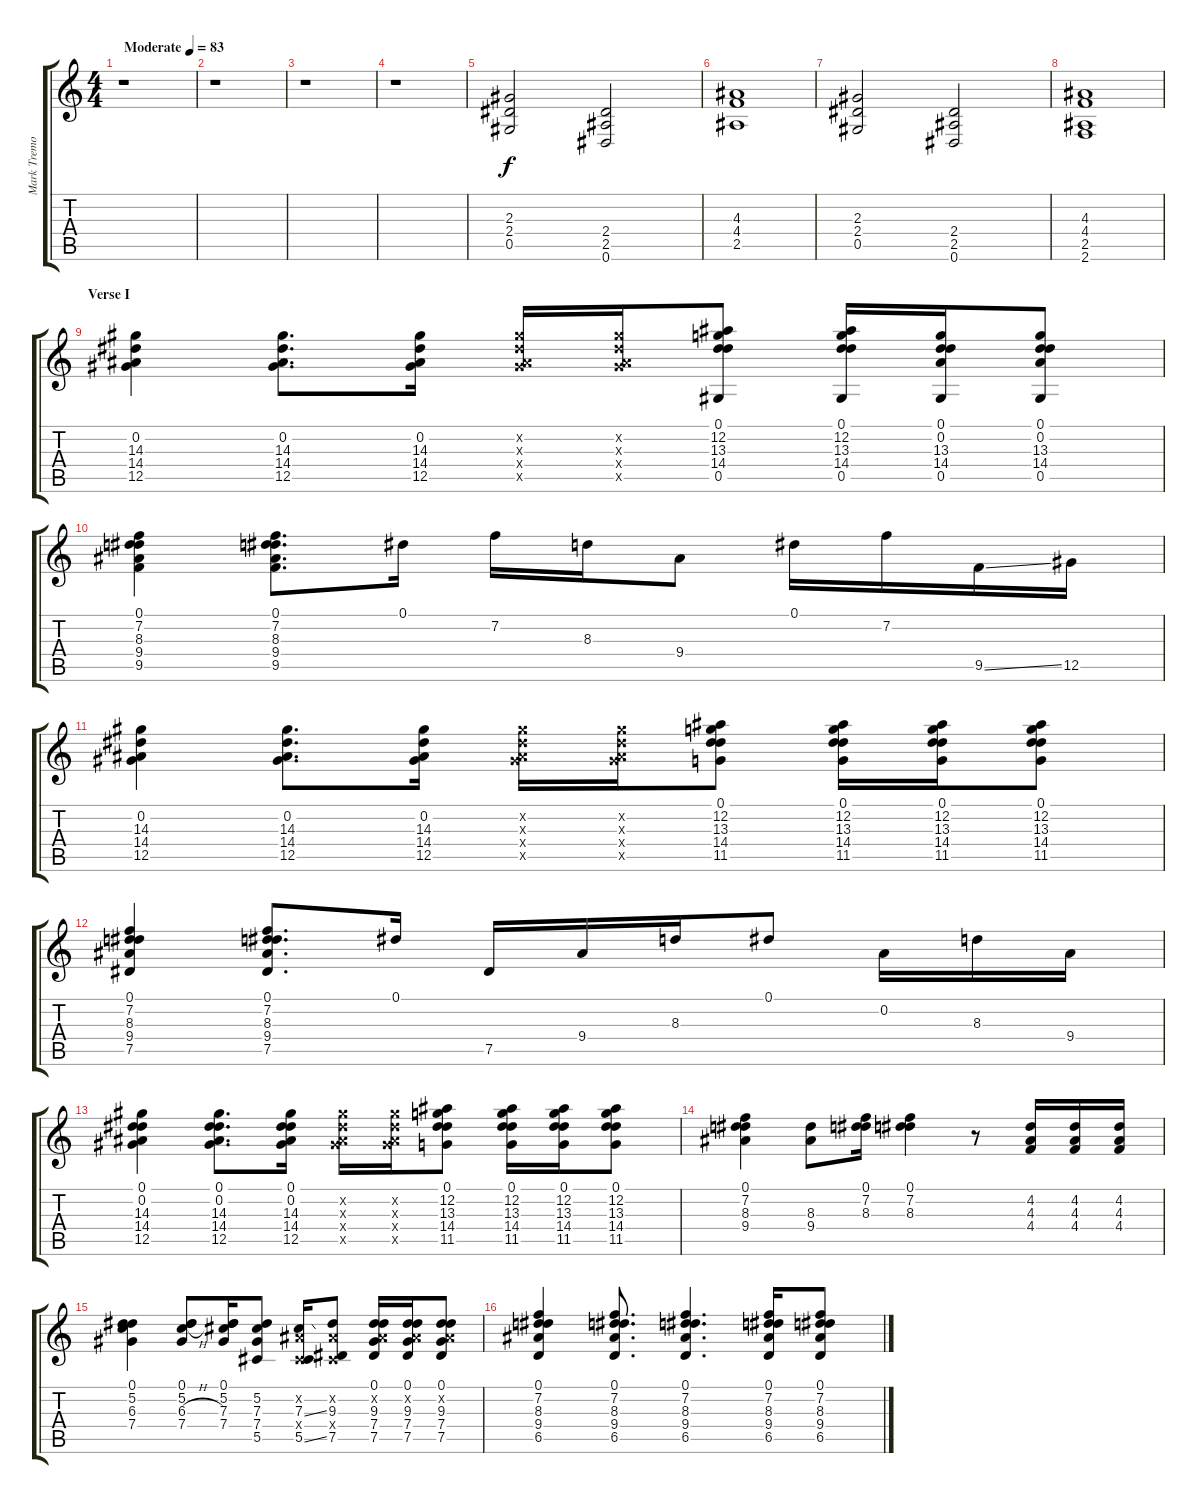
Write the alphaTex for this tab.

\track ("Mark Tremonti" "Mark Tremo") {instrument distortionguitar}
\staff {score tabs}
\tuning (Eb4 Bb3 Gb3 Db3 Ab2 Eb2) {hide}
\ts (4 4)
\tempo (83 "Moderate")
\clef g2
\ks c
r.1{dy f instrument distortionguitar} |
r.1 |
r.1 |
r.1 |
(2.3 2.4 0.5).2 (2.4 2.5 0.6).2 |
(4.3 4.4 2.5).1 |
(2.3 2.4 0.5).2 (2.4 2.5 0.6).2 |
(4.3 4.4 2.5 2.6).1 |
\section ("" "Verse I")
(0.2 14.3 14.4 12.5).4 (0.2 14.3 14.4 12.5).8{d} (0.2 14.3 14.4 12.5).16 (0.2{x} 14.3{x} 14.4{x} 12.5{x}).16 (0.2{x} 14.3{x} 14.4{x} 12.5{x}).16 (0.1 12.2 13.3 14.4 0.5).8 (0.1 12.2 13.3 14.4 0.5).16 (0.1 0.2 13.3 14.4 0.5).16 (0.1 0.2 13.3 14.4 0.5).8 |
(0.1 7.2 8.3 9.4 9.5).4 (0.1 7.2 8.3 9.4 9.5).8{d} 0.1.16 7.2.16 8.3.16 9.4.8 0.1.16 7.2.16 9.5{ss}.16 12.5.16 |
(0.2 14.3 14.4 12.5).4 (0.2 14.3 14.4 12.5).8{d} (0.2 14.3 14.4 12.5).16 (0.2{x} 14.3{x} 14.4{x} 12.5{x}).16 (0.2{x} 14.3{x} 14.4{x} 12.5{x}).16 (0.1 12.2 13.3 14.4 11.5).8 (0.1 12.2 13.3 14.4 11.5).16 (0.1 12.2 13.3 14.4 11.5).16 (0.1 12.2 13.3 14.4 11.5).8 |
(0.1 7.2 8.3 9.4 7.5).4 (0.1 7.2 8.3 9.4 7.5).8{d} 0.1.16 7.5.16 9.4.16 8.3.16 0.1.8 0.2.16 8.3.16 9.4.16 |
(0.1 0.2 14.3 14.4 12.5).4 (0.1 0.2 14.3 14.4 12.5).8{d} (0.1 0.2 14.3 14.4 12.5).16 (0.2{x} 14.3{x} 14.4{x} 12.5{x}).16 (0.2{x} 14.3{x} 14.4{x} 12.5{x}).16 (0.1 12.2 13.3 14.4 11.5).8 (0.1 12.2 13.3 14.4 11.5).16 (0.1 12.2 13.3 14.4 11.5).16 (0.1 12.2 13.3 14.4 11.5).8 |
(0.1 7.2 8.3 9.4).4 (8.3 9.4).8 (0.1 7.2 8.3).16 (0.1 7.2 8.3).4 r.8 (4.2 4.3 4.4).16 (4.2 4.3 4.4).16 (4.2 4.3 4.4).16 |
(0.1 5.2 6.3 7.4).4 (0.1 5.2 6.3{h} 7.4).8 (0.1 5.2 7.3 7.4).16 (5.2 7.3 7.4 5.5).8 (0.2{x} 7.3{ss} 0.4{x} 5.5{ss}).16 (0.2{x} 9.3 0.4{x} 7.5).8 (0.1 0.2{x} 9.3 7.4 7.5).16 (0.1 0.2{x} 9.3 7.4 7.5).16 (0.1 0.2{x} 9.3 7.4 7.5).8 |
(0.1 7.2 8.3 9.4 6.5).4 (0.1 7.2 8.3 9.4 6.5).8{d} (0.1 7.2 8.3 9.4 6.5).4{d} (0.1 7.2 8.3 9.4 6.5).16 (0.1 7.2 8.3 9.4 6.5).8
